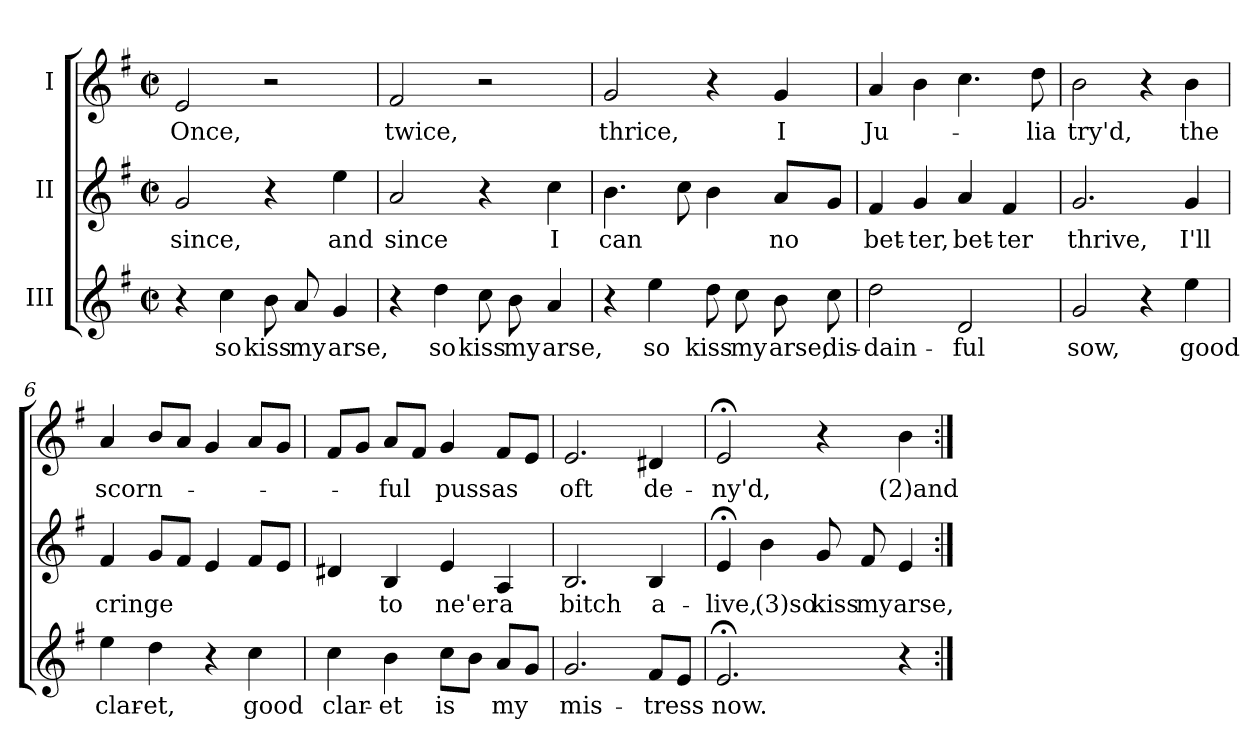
**kern	**text	**kern	**text	**kern	**text
*part3	*part3	*part2	*part2	*part1	*part1
*staff3	*staff3	*staff2	*staff2	*staff1	*staff1
*I"III	*	*I"II	*	*I"I	*
*clefG2	*	*clefG2	*	*clefG2	*
*k[f#]	*	*k[f#]	*	*k[f#]	*
*M2/2	*	*M2/2	*	*M2/2	*
*met(c|)	*	*met(c|)	*	*met(c|)	*
=1	=1	=1	=1	=1	=1
!	!	!	!LO:LY:b	!	!LO:LY:b
4r	.	2g/	since,	2e/	Once,
!	!LO:LY:b	!	!	!	!
4cc\	so	.	.	.	.
!	!LO:LY:b	!	!	!	!
8b\	kiss	4r	.	2r	.
!	!LO:LY:b	!	!	!	!
8a/	my	.	.	.	.
!	!LO:LY:b	!	!LO:LY:b	!	!
4g/	arse,	4ee\	and	.	.
=2	=2	=2	=2	=2	=2
!	!	!	!LO:LY:b	!	!LO:LY:b
4r	.	2a/	since	2f#/	twice,
!	!LO:LY:b	!	!	!	!
4dd\	so	.	.	.	.
!	!LO:LY:b	!	!	!	!
8cc\	kiss	4r	.	2r	.
!	!LO:LY:b	!	!	!	!
8b\	my	.	.	.	.
!	!LO:LY:b	!	!LO:LY:b	!	!
4a/	arse,	4cc\	I	.	.
=3	=3	=3	=3	=3	=3
!	!	!	!LO:LY:b	!	!LO:LY:b
4r	.	4.b\	can	2g/	thrice,
!	!LO:LY:b	!	!	!	!
4ee\	so	.	.	.	.
.	.	8cc\	.	.	.
!	!LO:LY:b	!	!	!	!
8dd\	kiss	4b\	.	4r	.
!	!LO:LY:b	!	!	!	!
8cc\	my	.	.	.	.
!	!LO:LY:b	!	!LO:LY:b	!	!LO:LY:b
8b\	arse,	8a/L	no	4g/	I
!	!LO:LY:b	!	!	!	!
8cc\	dis-	8g/J	.	.	.
=4	=4	=4	=4	=4	=4
!	!LO:LY:b	!	!LO:LY:b	!	!LO:LY:b
2dd\	-dain-	4f#/	bet-	4a/	Ju-
!	!	!	!LO:LY:b	!	!
.	.	4g/	-ter,	4b\	.
!	!LO:LY:b	!	!LO:LY:b	!	!
2d/	-ful	4a/	bet-	4.cc\	.
!	!	!	!LO:LY:b	!	!
.	.	4f#/	-ter	.	.
!	!	!	!	!	!LO:LY:b
.	.	.	.	8dd\	-lia
=5	=5	=5	=5	=5	=5
!	!LO:LY:b	!	!LO:LY:b	!	!LO:LY:b
2g/	sow,	2.g/	thrive,	2b\	try'd,
4r	.	.	.	4r	.
!	!LO:LY:b	!	!LO:LY:b	!	!LO:LY:b
4ee\	good	4g/	I'll	4b\	the
!!LO:LB:g=z
=6	=6	=6	=6	=6	=6
!	!LO:LY:b	!	!LO:LY:b	!	!LO:LY:b
4ee\	clar-	4f#/	cringe	4a/	scorn-
!	!LO:LY:b	!	!	!	!
4dd\	-et,	8g/L	.	8b/L	.
.	.	8f#/J	.	8a/J	.
4r	.	4e/	.	4g/	.
!	!LO:LY:b	!	!	!	!
4cc\	good	8f#/L	.	8a/L	.
.	.	8e/J	.	8g/J	.
=7	=7	=7	=7	=7	=7
!	!LO:LY:b	!	!	!	!
4cc\	clar-	4d#X/	.	8f#/L	.
.	.	.	.	8g/J	.
!	!LO:LY:b	!	!LO:LY:b	!	!LO:LY:b
4b\	-et	4B/	to	8a/L	-ful
.	.	.	.	8f#/J	.
!	!LO:LY:b	!	!LO:LY:b	!	!LO:LY:b
8cc\L	is	4e/	ne'er	4g/	puss
8b\J	.	.	.	.	.
!	!LO:LY:b	!	!LO:LY:b	!	!LO:LY:b
8a/L	my	4A/	a	8f#/L	as
8g/J	.	.	.	8e/J	.
=8	=8	=8	=8	=8	=8
!	!LO:LY:b	!	!LO:LY:b	!	!LO:LY:b
2.g/	mis-	2.B/	bitch	2.e/	oft
!	!LO:LY:b	!	!LO:LY:b	!	!LO:LY:b
8f#/L	-tress	4B/	a-	4d#X/	de-
8e/J	.	.	.	.	.
=9	=9	=9	=9	=9	=9
!	!LO:LY:b	!	!LO:LY:b	!	!LO:LY:b
2.e;</	now.	4e;</	-live,	2e;</	-ny'd,
!	!	!	!LO:LY:b	!	!
.	.	4b\	(3)so	.	.
!	!	!	!LO:LY:b	!	!
.	.	8g/	kiss	4r	.
!	!	!	!LO:LY:b	!	!
.	.	8f#/	my	.	.
!	!	!	!LO:LY:b	!	!LO:LY:b
4r	.	4e/	arse,	4b\	(2)and
=:|!	=:|!	=:|!	=:|!	=:|!	=:|!
*-	*-	*-	*-	*-	*-
